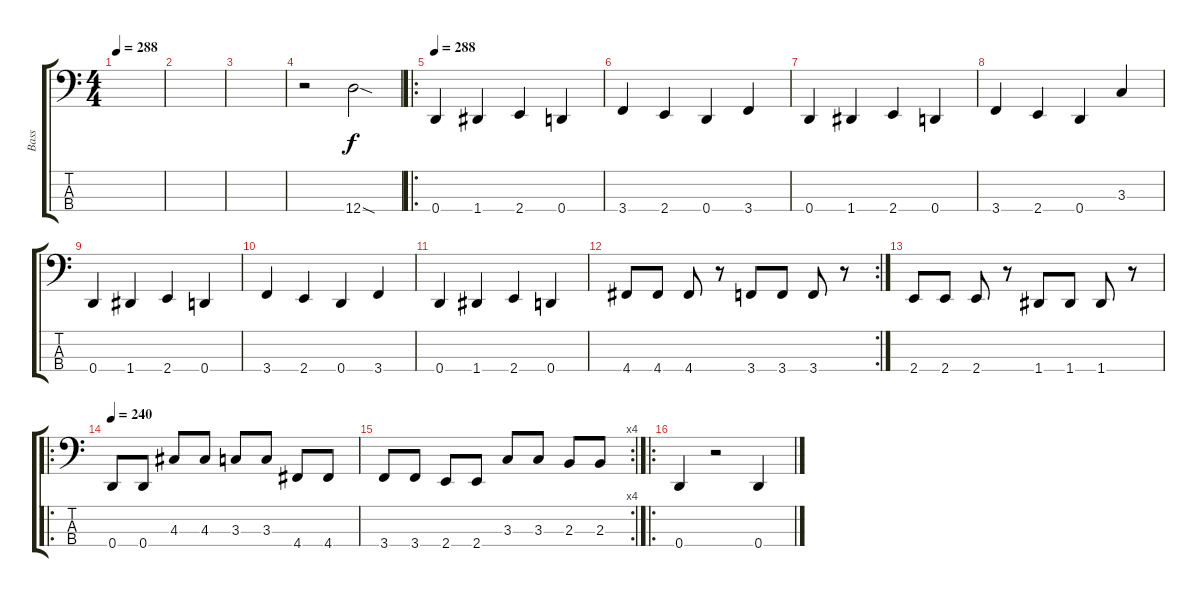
\track ("Bass" "Bass") {instrument electricbasspick}
\staff {score tabs}
\tuning (G2 D2 A1 D1) {hide}
\ts (4 4)
\tempo 288
\clef f4
\ks c
|
|
|
r.2 12.4{sod}.2 |
\ro
\tempo 288
0.4.4 1.4.4 2.4.4 0.4.4 |
3.4.4 2.4.4 0.4.4 3.4.4 |
0.4.4 1.4.4 2.4.4 0.4.4 |
3.4.4 2.4.4 0.4.4 3.3.4 |
0.4.4 1.4.4 2.4.4 0.4.4 |
3.4.4 2.4.4 0.4.4 3.4.4 |
0.4.4 1.4.4 2.4.4 0.4.4 |
\rc 2
4.4.8 4.4.8 4.4.8 r.8 3.4.8 3.4.8 3.4.8 r.8 |
2.4.8 2.4.8 2.4.8 r.8 1.4.8 1.4.8 1.4.8 r.8 |
\ro
\tempo 240
0.4.8 0.4.8 4.3.8 4.3.8 3.3.8 3.3.8 4.4.8 4.4.8 |
\rc 4
3.4.8 3.4.8 2.4.8 2.4.8 3.3.8 3.3.8 2.3.8 2.3.8 |
\ro
0.4.4 r.2 0.4.4
